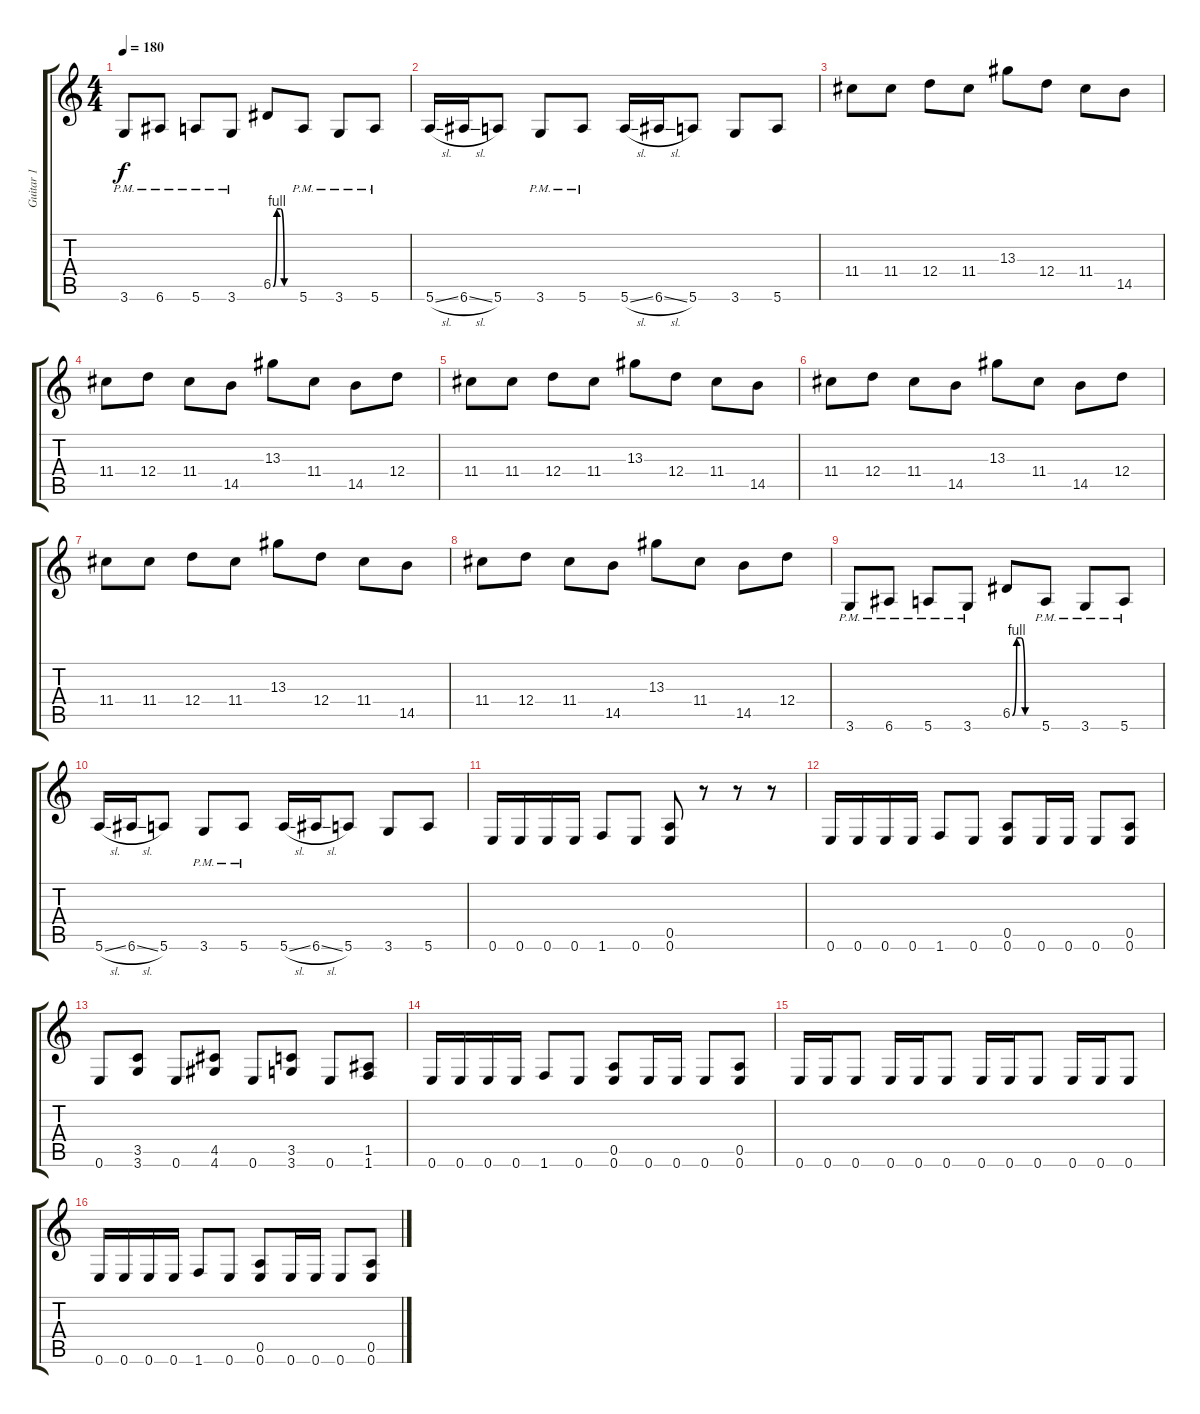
\track ("Guitar 1" "Guitar 1") {instrument distortionguitar}
\staff {score tabs}
\tuning (E4 B3 G3 D3 A2 E2) {hide}
\ts (4 4)
\tempo 180
\clef g2
\ks c
3.6{pm}.8{dy f} 6.6{pm}.8 5.6{pm}.8 3.6{pm}.8 6.5{be (custom 0 0 10 4 20 4 30 0 60 0)}.8 5.6{pm}.8 3.6{pm}.8 5.6{pm}.8 |
5.6{sl}.16 6.6{sl}.16 5.6.8 3.6{pm}.8 5.6{pm}.8 5.6{sl}.16 6.6{sl}.16 5.6.8 3.6.8 5.6.8 |
11.4.8 11.4.8 12.4.8 11.4.8 13.3.8 12.4.8 11.4.8 14.5.8 |
11.4.8 12.4.8 11.4.8 14.5.8 13.3.8 11.4.8 14.5.8 12.4.8 |
11.4.8 11.4.8 12.4.8 11.4.8 13.3.8 12.4.8 11.4.8 14.5.8 |
11.4.8 12.4.8 11.4.8 14.5.8 13.3.8 11.4.8 14.5.8 12.4.8 |
11.4.8 11.4.8 12.4.8 11.4.8 13.3.8 12.4.8 11.4.8 14.5.8 |
11.4.8 12.4.8 11.4.8 14.5.8 13.3.8 11.4.8 14.5.8 12.4.8 |
3.6{pm}.8 6.6{pm}.8 5.6{pm}.8 3.6{pm}.8 6.5{be (custom 0 0 10 4 20 4 30 0 60 0)}.8 5.6{pm}.8 3.6{pm}.8 5.6{pm}.8 |
5.6{sl}.16 6.6{sl}.16 5.6.8 3.6{pm}.8 5.6{pm}.8 5.6{sl}.16 6.6{sl}.16 5.6.8 3.6.8 5.6.8 |
0.6.16 0.6.16 0.6.16 0.6.16 1.6.8 0.6.8 (0.5 0.6).8 r.8 r.8 r.8 |
0.6.16 0.6.16 0.6.16 0.6.16 1.6.8 0.6.8 (0.5 0.6).8 0.6.16 0.6.16 0.6.8 (0.5 0.6).8 |
0.6.8 (3.5 3.6).8 0.6.8 (4.5 4.6).8 0.6.8 (3.5 3.6).8 0.6.8 (1.5 1.6).8 |
0.6.16 0.6.16 0.6.16 0.6.16 1.6.8 0.6.8 (0.5 0.6).8 0.6.16 0.6.16 0.6.8 (0.5 0.6).8 |
0.6.16 0.6.16 0.6.8 0.6.16 0.6.16 0.6.8 0.6.16 0.6.16 0.6.8 0.6.16 0.6.16 0.6.8 |
0.6.16 0.6.16 0.6.16 0.6.16 1.6.8 0.6.8 (0.5 0.6).8 0.6.16 0.6.16 0.6.8 (0.5 0.6).8
